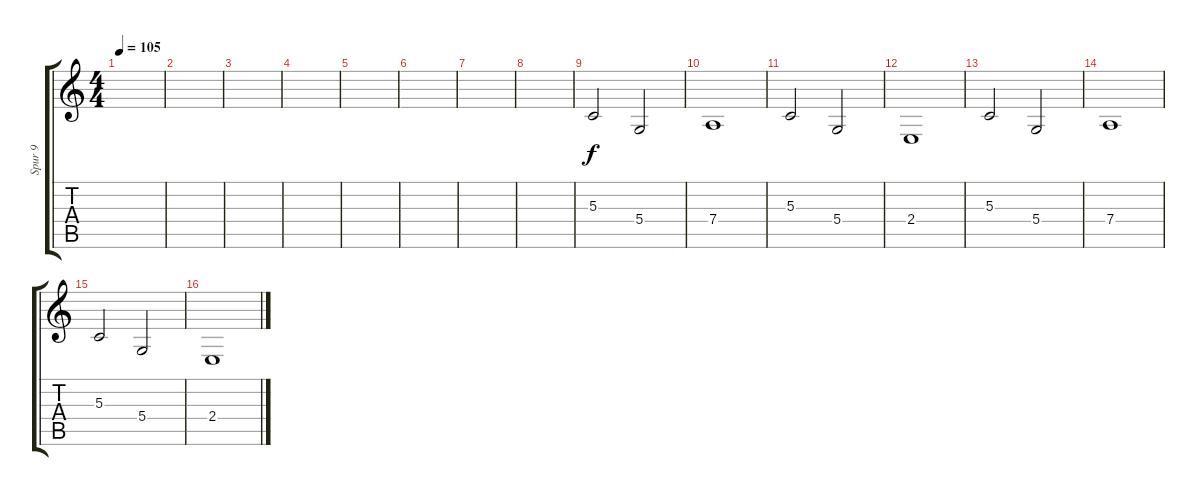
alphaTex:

\track ("Spur 9" "Spur 9") {instrument violin}
\staff {score tabs}
\tuning (E4 B3 G3 D3 A2 E2) {hide}
\ts (4 4)
\tempo 105
\clef g2
\ks c
|
|
|
|
|
|
|
|
5.3.2 5.4.2 |
7.4.1 |
5.3.2 5.4.2 |
2.4.1 |
5.3.2 5.4.2 |
7.4.1 |
5.3.2 5.4.2 |
2.4.1
